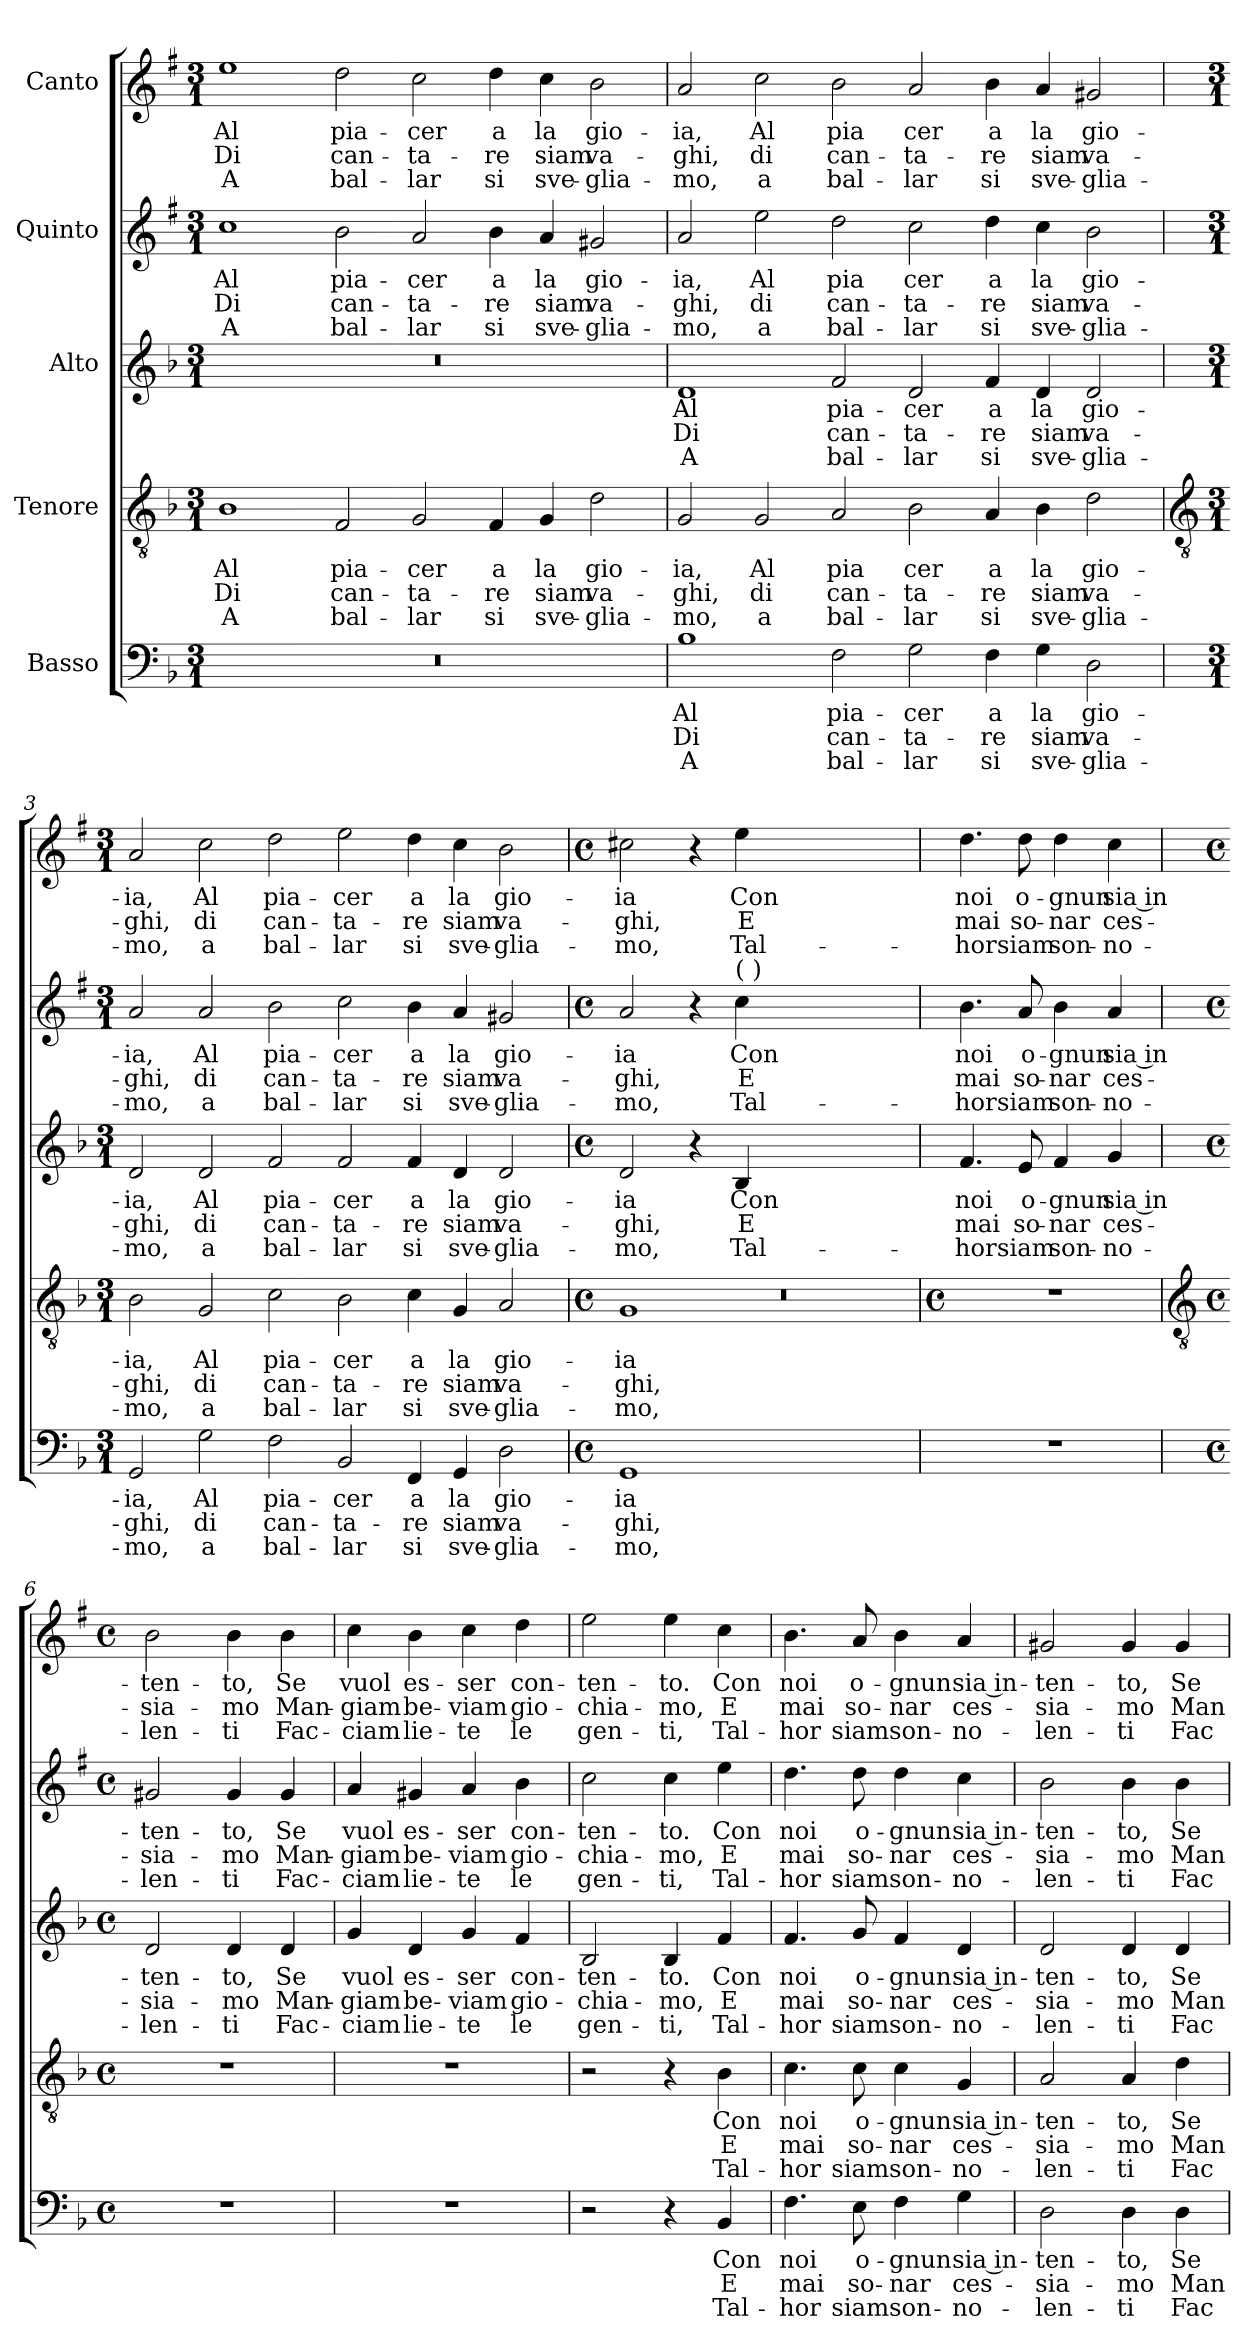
**kern	**text	**text	**text	**kern	**text	**text	**text	**kern	**text	**text	**text	**kern	**text	**text	**text	**kern	**text	**text	**text
*part5	*part5	*part5	*part5	*part4	*part4	*part4	*part4	*part3	*part3	*part3	*part3	*part2	*part2	*part2	*part2	*part1	*part1	*part1	*part1
*staff5	*staff5	*staff5	*staff5	*staff4	*staff4	*staff4	*staff4	*staff3	*staff3	*staff3	*staff3	*staff2	*staff2	*staff2	*staff2	*staff1	*staff1	*staff1	*staff1
*I"Basso	*	*	*	*I"Tenore	*	*	*	*I"Alto	*	*	*	*I"Quinto	*	*	*	*I"Canto	*	*	*
*clefF4	*	*	*	*clefGv2	*	*	*	*clefG2	*	*	*	*clefG2	*	*	*	*clefG2	*	*	*
*	*	*	*	*	*	*	*	*	*	*	*	*ITrd1c2	*	*	*	*ITrd1c2	*	*	*
*k[b-]	*	*	*	*k[b-]	*	*	*	*k[b-]	*	*	*	*k[b-]	*	*	*	*k[b-]	*	*	*
*F:	*	*	*	*F:	*	*	*	*F:	*	*	*	*F:	*	*	*	*F:	*	*	*
*M3/1	*	*	*	*M3/1	*	*	*	*M3/1	*	*	*	*M3/1	*	*	*	*M3/1	*	*	*
=1	=1	=1	=1	=1	=1	=1	=1	=1	=1	=1	=1	=1	=1	=1	=1	=1	=1	=1	=1
!	!	!	!	!	!LO:LY:b	!LO:LY:b	!LO:LY:b	!	!	!	!	!	!LO:LY:b	!LO:LY:b	!LO:LY:b	!	!LO:LY:b	!LO:LY:b	!LO:LY:b
0.r	.	.	.	1B-	Al	Di	A	0.r	.	.	.	1b-	Al	Di	A	1dd	Al	Di	A
!	!	!	!	!	!LO:LY:b	!LO:LY:b	!LO:LY:b	!	!	!	!	!	!LO:LY:b	!LO:LY:b	!LO:LY:b	!	!LO:LY:b	!LO:LY:b	!LO:LY:b
.	.	.	.	2F	pia-	-can-	-bal-	.	.	.	.	2a	pia-	-can-	-bal-	2cc	pia-	-can-	-bal-
!	!	!	!	!	!LO:LY:b	!LO:LY:b	!LO:LY:b	!	!	!	!	!	!LO:LY:b	!LO:LY:b	!LO:LY:b	!	!LO:LY:b	!LO:LY:b	!LO:LY:b
.	.	.	.	2G	-cer	ta-	-lar	.	.	.	.	2g	-cer	ta-	-lar	2b-	-cer	ta-	-lar
!	!	!	!	!	!LO:LY:b	!LO:LY:b	!LO:LY:b	!	!	!	!	!	!LO:LY:b	!LO:LY:b	!LO:LY:b	!	!LO:LY:b	!LO:LY:b	!LO:LY:b
.	.	.	.	4F	a	re	si	.	.	.	.	4a	a	re	si	4cc	a	re	si
!	!	!	!	!	!LO:LY:b	!LO:LY:b	!LO:LY:b	!	!	!	!	!	!LO:LY:b	!LO:LY:b	!LO:LY:b	!	!LO:LY:b	!LO:LY:b	!LO:LY:b
.	.	.	.	4G	la	siam	sve-	.	.	.	.	4g	la	siam	sve-	4b-	la	siam	sve-
!	!	!	!	!	!LO:LY:b	!LO:LY:b	!LO:LY:b	!	!	!	!	!	!LO:LY:b	!LO:LY:b	!LO:LY:b	!	!LO:LY:b	!LO:LY:b	!LO:LY:b
.	.	.	.	2d	-gio-	-va-	-glia-	.	.	.	.	2f#X	-gio-	-va-	-glia-	2a	-gio-	-va-	-glia-
=2	=2	=2	=2	=2	=2	=2	=2	=2	=2	=2	=2	=2	=2	=2	=2	=2	=2	=2	=2
!	!LO:LY:b	!LO:LY:b	!LO:LY:b	!	!LO:LY:b	!LO:LY:b	!LO:LY:b	!	!LO:LY:b	!LO:LY:b	!LO:LY:b	!	!LO:LY:b	!LO:LY:b	!LO:LY:b	!	!LO:LY:b	!LO:LY:b	!LO:LY:b
1B-	Al	Di	A	2G	-ia,	ghi,	mo,	1d	Al	Di	A	2g	-ia,	ghi,	mo,	2g	-ia,	ghi,	mo,
!	!	!	!	!	!LO:LY:b	!LO:LY:b	!LO:LY:b	!	!	!	!	!	!LO:LY:b	!LO:LY:b	!LO:LY:b	!	!LO:LY:b	!LO:LY:b	!LO:LY:b
.	.	.	.	2G	Al	di	a	.	.	.	.	2dd	Al	di	a	2b-	Al	di	a
!	!LO:LY:b	!LO:LY:b	!LO:LY:b	!	!LO:LY:b	!LO:LY:b	!LO:LY:b	!	!LO:LY:b	!LO:LY:b	!LO:LY:b	!	!LO:LY:b	!LO:LY:b	!LO:LY:b	!	!LO:LY:b	!LO:LY:b	!LO:LY:b
2F	pia-	-can-	-bal-	2A	pia	can-	-bal-	2f	pia-	-can-	-bal-	2cc	pia	can-	-bal-	2a	pia	can-	-bal-
!	!LO:LY:b	!LO:LY:b	!LO:LY:b	!	!LO:LY:b	!LO:LY:b	!LO:LY:b	!	!LO:LY:b	!LO:LY:b	!LO:LY:b	!	!LO:LY:b	!LO:LY:b	!LO:LY:b	!	!LO:LY:b	!LO:LY:b	!LO:LY:b
2G	-cer	ta-	-lar	2B-	-cer	ta-	-lar	2d	-cer	ta-	-lar	2b-	-cer	ta-	-lar	2g	-cer	ta-	-lar
!	!LO:LY:b	!LO:LY:b	!LO:LY:b	!	!LO:LY:b	!LO:LY:b	!LO:LY:b	!	!LO:LY:b	!LO:LY:b	!LO:LY:b	!	!LO:LY:b	!LO:LY:b	!LO:LY:b	!	!LO:LY:b	!LO:LY:b	!LO:LY:b
4F	a	re	si	4A	a	re	si	4f	a	re	si	4cc	a	re	si	4a	a	re	si
!	!LO:LY:b	!LO:LY:b	!LO:LY:b	!	!LO:LY:b	!LO:LY:b	!LO:LY:b	!	!LO:LY:b	!LO:LY:b	!LO:LY:b	!	!LO:LY:b	!LO:LY:b	!LO:LY:b	!	!LO:LY:b	!LO:LY:b	!LO:LY:b
4G	la	siam	sve-	4B-	la	siam	sve-	4d	la	siam	sve-	4b-	la	siam	sve-	4g	la	siam	sve-
!	!LO:LY:b	!LO:LY:b	!LO:LY:b	!	!LO:LY:b	!LO:LY:b	!LO:LY:b	!	!LO:LY:b	!LO:LY:b	!LO:LY:b	!	!LO:LY:b	!LO:LY:b	!LO:LY:b	!	!LO:LY:b	!LO:LY:b	!LO:LY:b
2D	-gio-	-va-	-glia-	2d	-gio-	-va-	-glia-	2d	-gio-	-va-	-glia-	2a	-gio-	-va-	-glia-	2f#X	-gio-	-va-	-glia-
!!LO:LB:g=z
=3	=3	=3	=3	=3	=3	=3	=3	=3	=3	=3	=3	=3	=3	=3	=3	=3	=3	=3	=3
*	*	*	*	*clefGv2	*	*	*	*	*	*	*	*	*	*	*	*	*	*	*
*M3/1	*	*	*	*M3/1	*	*	*	*M3/1	*	*	*	*M3/1	*	*	*	*M3/1	*	*	*
!	!LO:LY:b	!LO:LY:b	!LO:LY:b	!	!LO:LY:b	!LO:LY:b	!LO:LY:b	!	!LO:LY:b	!LO:LY:b	!LO:LY:b	!	!LO:LY:b	!LO:LY:b	!LO:LY:b	!	!LO:LY:b	!LO:LY:b	!LO:LY:b
*	*	*	*	*	*	*	*	*^	*	*	*	*^	*	*	*	*^	*	*	*
2GG	-ia,	ghi,	mo,	2B-	-ia,	ghi,	mo,	2d	2ryy	-ia,	ghi,	mo,	2g	2ryy	-ia,	ghi,	mo,	2g	2ryy	-ia,	ghi,	mo,
!	!LO:LY:b	!LO:LY:b	!LO:LY:b	!	!LO:LY:b	!LO:LY:b	!LO:LY:b	!	!	!LO:LY:b	!LO:LY:b	!LO:LY:b	!	!	!LO:LY:b	!LO:LY:b	!LO:LY:b	!	!	!LO:LY:b	!LO:LY:b	!LO:LY:b
2G	Al	di	a	2G	Al	di	a	2ryy	2d	Al	di	a	2ryy	2g	Al	di	a	2ryy	2b-	Al	di	a
!	!LO:LY:b	!LO:LY:b	!LO:LY:b	!	!LO:LY:b	!LO:LY:b	!LO:LY:b	!	!	!LO:LY:b	!LO:LY:b	!LO:LY:b	!	!	!LO:LY:b	!LO:LY:b	!LO:LY:b	!	!	!LO:LY:b	!LO:LY:b	!LO:LY:b
2F	pia-	-can-	-bal-	2c	pia-	-can-	-bal-	2ryy	2f	pia-	-can-	-bal-	2ryy	2a	pia-	-can-	-bal-	2ryy	2cc	pia-	-can-	-bal-
!	!LO:LY:b	!LO:LY:b	!LO:LY:b	!	!LO:LY:b	!LO:LY:b	!LO:LY:b	!	!	!LO:LY:b	!LO:LY:b	!LO:LY:b	!	!	!LO:LY:b	!LO:LY:b	!LO:LY:b	!	!	!LO:LY:b	!LO:LY:b	!LO:LY:b
2BB-	-cer	ta-	-lar	2B-	-cer	ta-	-lar	2ryy	2f	-cer	ta-	-lar	2ryy	2b-	-cer	ta-	-lar	2ryy	2dd	-cer	ta-	-lar
!	!LO:LY:b	!LO:LY:b	!LO:LY:b	!	!LO:LY:b	!LO:LY:b	!LO:LY:b	!	!	!LO:LY:b	!LO:LY:b	!LO:LY:b	!	!	!LO:LY:b	!LO:LY:b	!LO:LY:b	!	!	!LO:LY:b	!LO:LY:b	!LO:LY:b
4FF	a	re	si	4c	a	re	si	2ryy	4f	a	re	si	2ryy	4a	a	re	si	2ryy	4cc	a	re	si
!	!LO:LY:b	!LO:LY:b	!LO:LY:b	!	!LO:LY:b	!LO:LY:b	!LO:LY:b	!	!	!LO:LY:b	!LO:LY:b	!LO:LY:b	!	!	!LO:LY:b	!LO:LY:b	!LO:LY:b	!	!	!LO:LY:b	!LO:LY:b	!LO:LY:b
4GG	la	siam	sve-	4G	la	siam	sve-	.	4d	la	siam	sve-	.	4g	la	siam	sve-	.	4b-	la	siam	sve-
!	!LO:LY:b	!LO:LY:b	!LO:LY:b	!	!LO:LY:b	!LO:LY:b	!LO:LY:b	!	!	!LO:LY:b	!LO:LY:b	!LO:LY:b	!	!	!LO:LY:b	!LO:LY:b	!LO:LY:b	!	!	!LO:LY:b	!LO:LY:b	!LO:LY:b
2D	-gio-	-va-	-glia-	2A	-gio-	-va-	-glia-	2ryy	2d	-gio-	-va-	-glia-	2ryy	2f#X	-gio-	-va-	-glia-	2ryy	2a	-gio-	-va-	-glia-
=4	=4	=4	=4	=4	=4	=4	=4	=4	=4	=4	=4	=4	=4	=4	=4	=4	=4	=4	=4	=4	=4	=4
*M4/4	*	*	*	*M4/4	*	*	*	*M4/4	*	*	*	*	*M4/4	*	*	*	*	*M4/4	*	*	*	*
*met(c)	*	*	*	*met(c)	*	*	*	*met(c)	*	*	*	*	*met(c)	*	*	*	*	*met(c)	*	*	*	*
!	!LO:LY:b	!LO:LY:b	!LO:LY:b	!	!LO:LY:b	!LO:LY:b	!LO:LY:b	!	!	!LO:LY:b	!LO:LY:b	!LO:LY:b	!	!	!LO:LY:b	!LO:LY:b	!LO:LY:b	!	!	!LO:LY:b	!LO:LY:b	!LO:LY:b
1GG	-ia	ghi,	mo,	1G	-ia	ghi,	mo,	2ryy	2d	-ia	ghi,	mo,	2ryy	2g	-ia	ghi,	mo,	2ryy	2bn	-ia	ghi,	mo,
.	.	.	.	.	.	.	.	4r	1ryy	.	.	.	4r	1ryy	.	.	.	4r	1ryy	.	.	.
!	!	!	!	!	!	!	!	!	!	!	!	!	!LO:TX:a:t=(  )	!	!	!	!	!	!	!	!	!
!	!	!	!	!	!	!	!	!	!	!LO:LY:b	!LO:LY:b	!LO:LY:b	!	!	!LO:LY:b	!LO:LY:b	!LO:LY:b	!	!	!LO:LY:b	!LO:LY:b	!LO:LY:b
.	.	.	.	.	.	.	.	4B-	.	-Con	E	Tal-	4b-	.	-Con	E	Tal-	4dd	.	-Con	E	Tal-
!	!	!	!	!LO:N:vis=0	!	!	!	!	!	!	!	!	!	!	!	!	!	!	!	!	!	!
1ryy	.	.	.	1r	.	.	.	1ryy	.	.	.	.	1ryy	.	.	.	.	1ryy	.	.	.	.
.	.	.	.	.	.	.	.	.	2ryy	.	.	.	.	2ryy	.	.	.	.	2ryy	.	.	.
*	*	*	*	*	*	*	*	*v	*v	*	*	*	*	*	*	*	*	*v	*v	*	*	*
*	*	*	*	*	*	*	*	*	*	*	*	*v	*v	*	*	*	*	*	*	*
=5	=5	=5	=5	=5	=5	=5	=5	=5	=5	=5	=5	=5	=5	=5	=5	=5	=5	=5	=5
*	*	*	*	*M4/4	*	*	*	*	*	*	*	*	*	*	*	*	*	*	*
*	*	*	*	*met(c)	*	*	*	*	*	*	*	*	*	*	*	*	*	*	*
*	*	*	*	*	*	*	*	*^	*	*	*	*^	*	*	*	*^	*	*	*
!	!	!	!	!	!	!	!	!	!	!LO:LY:b	!LO:LY:b	!LO:LY:b	!	!	!LO:LY:b	!LO:LY:b	!LO:LY:b	!	!	!LO:LY:b	!LO:LY:b	!LO:LY:b
*	*	*	*	*	*	*	*	*v	*v	*	*	*	*	*	*	*	*	*v	*v	*	*	*
*	*	*	*	*	*	*	*	*	*	*	*	*v	*v	*	*	*	*	*	*	*
1r	.	.	.	1r	.	.	.	4.f	noi	mai	hor	4.a	noi	mai	hor	4.cc	noi	mai	hor
!	!	!	!	!	!	!	!	!	!LO:LY:b	!LO:LY:b	!LO:LY:b	!	!LO:LY:b	!LO:LY:b	!LO:LY:b	!	!LO:LY:b	!LO:LY:b	!LO:LY:b
.	.	.	.	.	.	.	.	8e	o-	-so-	-siam	8g	o-	-so-	-siam	8cc	o-	-so-	-siam
!	!	!	!	!	!	!	!	!	!LO:LY:b	!LO:LY:b	!LO:LY:b	!	!LO:LY:b	!LO:LY:b	!LO:LY:b	!	!LO:LY:b	!LO:LY:b	!LO:LY:b
.	.	.	.	.	.	.	.	4f	gnun	nar	son-	4a	gnun	nar	son-	4cc	gnun	nar	son-
!	!	!	!	!	!	!	!	!	!LO:LY:b	!LO:LY:b	!LO:LY:b	!	!LO:LY:b	!LO:LY:b	!LO:LY:b	!	!LO:LY:b	!LO:LY:b	!LO:LY:b
.	.	.	.	.	.	.	.	4g	-sia in-	-ces-	-no-	4g	-sia in-	-ces-	-no-	4b-	-sia in-	-ces-	-no-
!!LO:LB:g=z
=6	=6	=6	=6	=6	=6	=6	=6	=6	=6	=6	=6	=6	=6	=6	=6	=6	=6	=6	=6
*	*	*	*	*clefGv2	*	*	*	*	*	*	*	*	*	*	*	*	*	*	*
*M4/4	*	*	*	*M4/4	*	*	*	*M4/4	*	*	*	*M4/4	*	*	*	*M4/4	*	*	*
*met(c)	*	*	*	*met(c)	*	*	*	*met(c)	*	*	*	*met(c)	*	*	*	*met(c)	*	*	*
!	!	!	!	!	!	!	!	!	!LO:LY:b	!LO:LY:b	!LO:LY:b	!	!LO:LY:b	!LO:LY:b	!LO:LY:b	!	!LO:LY:b	!LO:LY:b	!LO:LY:b
1r	.	.	.	1r	.	.	.	2d	-ten-	-sia-	-len-	2f#X	-ten-	-sia-	-len-	2a	-ten-	-sia-	-len-
!	!	!	!	!	!	!	!	!	!LO:LY:b	!LO:LY:b	!LO:LY:b	!	!LO:LY:b	!LO:LY:b	!LO:LY:b	!	!LO:LY:b	!LO:LY:b	!LO:LY:b
.	.	.	.	.	.	.	.	4d	-to,	mo	ti	4f#	-to,	mo	ti	4a	-to,	mo	ti
!	!	!	!	!	!	!	!	!	!LO:LY:b	!LO:LY:b	!LO:LY:b	!	!LO:LY:b	!LO:LY:b	!LO:LY:b	!	!LO:LY:b	!LO:LY:b	!LO:LY:b
.	.	.	.	.	.	.	.	4d	Se	Man-	-Fac-	4f#	Se	Man-	-Fac-	4a	Se	Man-	-Fac-
=7	=7	=7	=7	=7	=7	=7	=7	=7	=7	=7	=7	=7	=7	=7	=7	=7	=7	=7	=7
!	!	!	!	!	!	!	!	!	!LO:LY:b	!LO:LY:b	!LO:LY:b	!	!LO:LY:b	!LO:LY:b	!LO:LY:b	!	!LO:LY:b	!LO:LY:b	!LO:LY:b
1r	.	.	.	1r	.	.	.	4g	-vuol	giam	ciam	4g	-vuol	giam	ciam	4b-	-vuol	giam	ciam
!	!	!	!	!	!	!	!	!	!LO:LY:b	!LO:LY:b	!LO:LY:b	!	!LO:LY:b	!LO:LY:b	!LO:LY:b	!	!LO:LY:b	!LO:LY:b	!LO:LY:b
.	.	.	.	.	.	.	.	4d	es-	-be-	-lie-	4f#X	es-	-be-	-lie-	4a	es-	-be-	-lie-
!	!	!	!	!	!	!	!	!	!LO:LY:b	!LO:LY:b	!LO:LY:b	!	!LO:LY:b	!LO:LY:b	!LO:LY:b	!	!LO:LY:b	!LO:LY:b	!LO:LY:b
.	.	.	.	.	.	.	.	4g	-ser	viam	te	4g	-ser	viam	te	4b-	-ser	viam	te
!	!	!	!	!	!	!	!	!	!LO:LY:b	!LO:LY:b	!LO:LY:b	!	!LO:LY:b	!LO:LY:b	!LO:LY:b	!	!LO:LY:b	!LO:LY:b	!LO:LY:b
.	.	.	.	.	.	.	.	4f	con-	-gio-	-le	4a	con-	-gio-	-le	4cc	con-	-gio-	-le
=8	=8	=8	=8	=8	=8	=8	=8	=8	=8	=8	=8	=8	=8	=8	=8	=8	=8	=8	=8
!	!	!	!	!	!	!	!	!	!LO:LY:b	!LO:LY:b	!LO:LY:b	!	!LO:LY:b	!LO:LY:b	!LO:LY:b	!	!LO:LY:b	!LO:LY:b	!LO:LY:b
2r	.	.	.	2r	.	.	.	2B-	ten-	-chia-	-gen-	2b-	ten-	-chia-	-gen-	2dd	ten-	-chia-	-gen-
!	!	!	!	!	!	!	!	!	!LO:LY:b	!LO:LY:b	!LO:LY:b	!	!LO:LY:b	!LO:LY:b	!LO:LY:b	!	!LO:LY:b	!LO:LY:b	!LO:LY:b
4r	.	.	.	4r	.	.	.	4B-	-to.	mo,	ti,	4b-	-to.	mo,	ti,	4dd	-to.	mo,	ti,
!	!LO:LY:b	!LO:LY:b	!LO:LY:b	!	!LO:LY:b	!LO:LY:b	!LO:LY:b	!	!LO:LY:b	!LO:LY:b	!LO:LY:b	!	!LO:LY:b	!LO:LY:b	!LO:LY:b	!	!LO:LY:b	!LO:LY:b	!LO:LY:b
4BB-	Con	E	Tal-	4B-	Con	E	Tal-	4f	Con	E	Tal-	4dd	Con	E	Tal-	4b-	Con	E	Tal-
=9	=9	=9	=9	=9	=9	=9	=9	=9	=9	=9	=9	=9	=9	=9	=9	=9	=9	=9	=9
!	!LO:LY:b	!LO:LY:b	!LO:LY:b	!	!LO:LY:b	!LO:LY:b	!LO:LY:b	!	!LO:LY:b	!LO:LY:b	!LO:LY:b	!	!LO:LY:b	!LO:LY:b	!LO:LY:b	!	!LO:LY:b	!LO:LY:b	!LO:LY:b
4.F	-noi	mai	hor	4.c	-noi	mai	hor	4.f	-noi	mai	hor	4.cc	-noi	mai	hor	4.a	-noi	mai	hor
!	!LO:LY:b	!LO:LY:b	!LO:LY:b	!	!LO:LY:b	!LO:LY:b	!LO:LY:b	!	!LO:LY:b	!LO:LY:b	!LO:LY:b	!	!LO:LY:b	!LO:LY:b	!LO:LY:b	!	!LO:LY:b	!LO:LY:b	!LO:LY:b
8E	o-	-so-	-siam	8c	o-	-so-	-siam	8g	o-	-so-	-siam	8cc	o-	-so-	-siam	8g	o-	-so-	-siam
!	!LO:LY:b	!LO:LY:b	!LO:LY:b	!	!LO:LY:b	!LO:LY:b	!LO:LY:b	!	!LO:LY:b	!LO:LY:b	!LO:LY:b	!	!LO:LY:b	!LO:LY:b	!LO:LY:b	!	!LO:LY:b	!LO:LY:b	!LO:LY:b
4F	gnun	nar	son-	4c	gnun	nar	son-	4f	gnun	nar	son-	4cc	gnun	nar	son-	4a	gnun	nar	son-
!	!LO:LY:b	!LO:LY:b	!LO:LY:b	!	!LO:LY:b	!LO:LY:b	!LO:LY:b	!	!LO:LY:b	!LO:LY:b	!LO:LY:b	!	!LO:LY:b	!LO:LY:b	!LO:LY:b	!	!LO:LY:b	!LO:LY:b	!LO:LY:b
4G	-sia in-	-ces-	-no-	4G	-sia in-	-ces-	-no-	4d	-sia in-	-ces-	-no-	4b-	-sia in-	-ces-	-no-	4g	-sia in-	-ces-	-no-
=10	=10	=10	=10	=10	=10	=10	=10	=10	=10	=10	=10	=10	=10	=10	=10	=10	=10	=10	=10
!	!LO:LY:b	!LO:LY:b	!LO:LY:b	!	!LO:LY:b	!LO:LY:b	!LO:LY:b	!	!LO:LY:b	!LO:LY:b	!LO:LY:b	!	!LO:LY:b	!LO:LY:b	!LO:LY:b	!	!LO:LY:b	!LO:LY:b	!LO:LY:b
2D	-ten-	-sia-	-len-	2A	-ten-	-sia-	-len-	2d	-ten-	-sia-	-len-	2a	-ten-	-sia-	-len-	2f#X	-ten-	-sia-	-len-
!	!LO:LY:b	!LO:LY:b	!LO:LY:b	!	!LO:LY:b	!LO:LY:b	!LO:LY:b	!	!LO:LY:b	!LO:LY:b	!LO:LY:b	!	!LO:LY:b	!LO:LY:b	!LO:LY:b	!	!LO:LY:b	!LO:LY:b	!LO:LY:b
4D	-to,	mo	ti	4A	-to,	mo	ti	4d	-to,	mo	ti	4a	-to,	mo	ti	4f#	-to,	mo	ti
!	!LO:LY:b	!LO:LY:b	!LO:LY:b	!	!LO:LY:b	!LO:LY:b	!LO:LY:b	!	!LO:LY:b	!LO:LY:b	!LO:LY:b	!	!LO:LY:b	!LO:LY:b	!LO:LY:b	!	!LO:LY:b	!LO:LY:b	!LO:LY:b
4D	Se	Man-	-Fac-	4d	Se	Man-	-Fac-	4d	Se	Man-	-Fac-	4a	Se	Man-	-Fac-	4f#	Se	Man-	-Fac-
=	=	=	=	=	=	=	=	=	=	=	=	=	=	=	=	=	=	=	=
*-	*-	*-	*-	*-	*-	*-	*-	*-	*-	*-	*-	*-	*-	*-	*-	*-	*-	*-	*-
